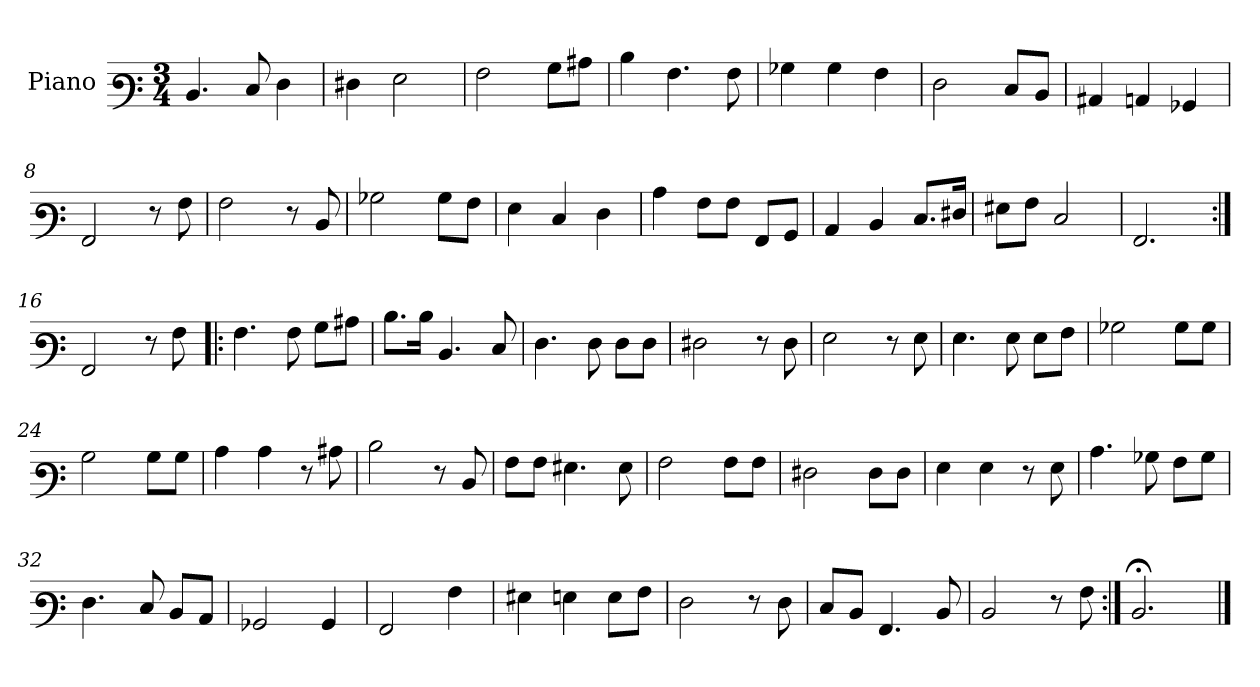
**kern
*part1
*staff1
*I"Piano
*I'Pno.
*clefF3
*k[]
*M3/4
=1
4.D/
8E/
4F\
=2
4F#X\
2G\
=3
2A\
8B\L
8c#X\J
=4
4d\
4.A\
8A\
=5
4B-X\
4B-\
4A\
=6
2F\
8E/L
8D/J
=7
4C#X/
4Cn/
4BB-X/
!!LO:LB:g=z
=8
2AA/
8r
8A\
=9
2A\
8r
8D/
=10
2B-X\
8B-\L
8A\J
=11
4G\
4E/
4F\
=12
4c\
8A\L
8A\J
8AA/L
8BB/J
=13
4C/
4D/
8.E/L
16F#X/Jk
=14
8G#X\L
8A\J
2E/
!!LO:LB:g=z
=15
2.AA/
=16:|!
2AA/
8r
8A\
=17!|:
4.A\
8A\
8B\L
8c#X\J
=18
8.d\L
16d\Jk
4.D/
8E/
=19
4.F\
8F\
8F\L
8F\J
=20
2F#X\
8r
8F#\
=21
2G\
8r
8G\
!!LO:LB:g=z
=22
4.G\
8G\
8G\L
8A\J
=23
2B-X\
8B-\L
8B-\J
=24
2B\
8B\L
8B\J
=25
4c\
4c\
8r
8c#X\
=26
2d\
8r
8D/
=27
8A\L
8A\J
4.G#X\
8G#\
=28
2A\
8A\L
8A\J
!!LO:LB:g=z
=29
2F#X\
8F#\L
8F#\J
=30
4G\
4G\
8r
8G\
=31
4.c\
8B-X\
8A\L
8B-\J
=32
4.F\
8E/
8D/L
8C/J
=33
2BB-X/
4BB-/
=34
2AA/
4A\
=35
4G#X\
4Gn\
8G\L
8A\J
!!LO:LB:g=z
=36
2F\
8r
8F\
=37
8E/L
8D/J
4.AA/
8D/
=38
2D/
8r
8A\
=39:|!
2.D;</
==
*-
